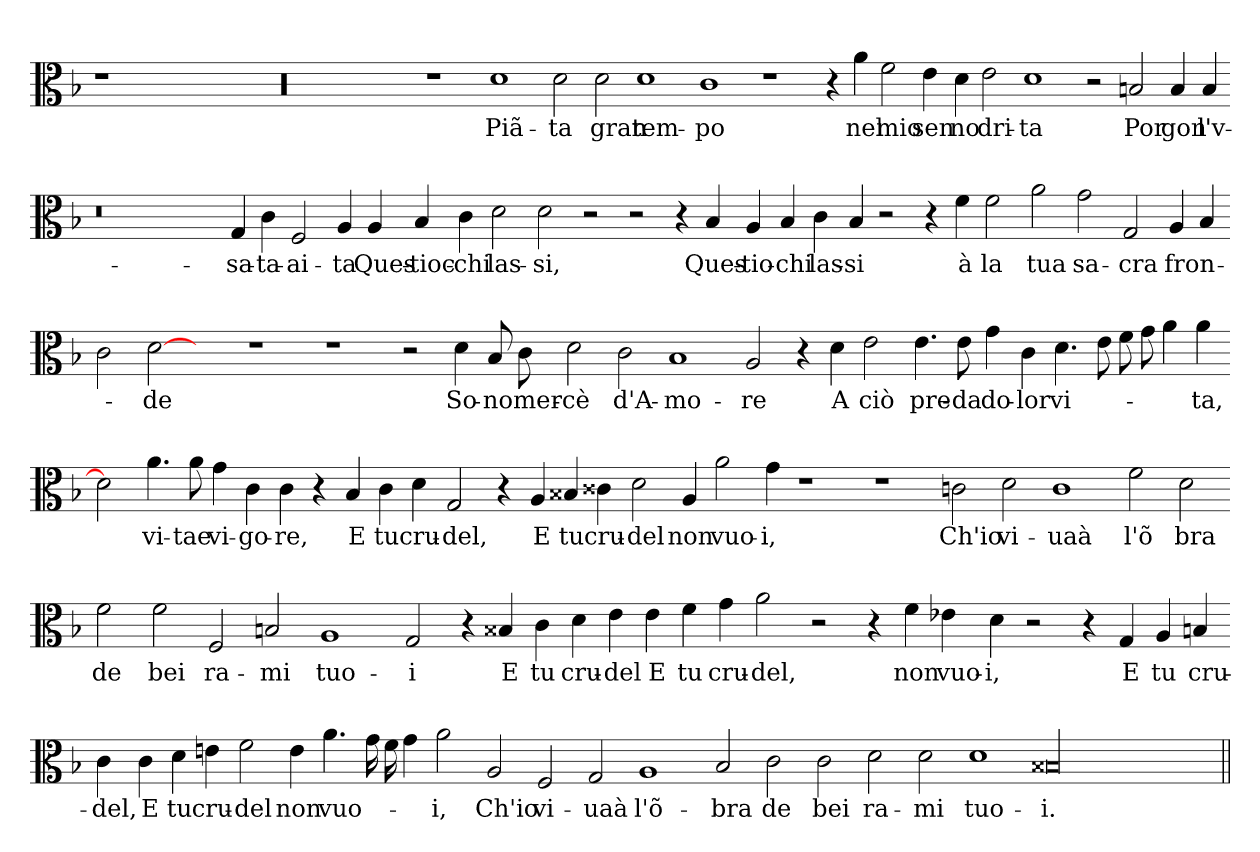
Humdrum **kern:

**kern	**text
*part1	*part1
*staff1	*staff1
*clefC3	*
*k[b-]	*
=	=
1r	.
0.ryy	.
00r	.
1r	.
1d	Piã-
2d	ta
2d	gran
1d	tem-
1c	po
1r	.
4r	.
4a	nel
2f	mio
4e	sen-
4d	no
2e	dri-
1d	ta
2r	.
2B	Por-
4B	gon
4B	l'v-
=-	=-
0.r	.
4G	sa-
4c	ta-
2F	ai-
4A	ta
4A	Ques-
4B	tioc-
4c	chi
2d	las-
2d	si,
2r	.
2r	.
4r	.
4B	Ques-
4A	tio-
4B	chi
4c	las-
4B	si
2r	.
4r	.
4f	à
2f	la
2a	tua
2g	sa-
2G	cra
4A	fron-
4B	.
=-	=-
2c	.
[2d	de
2ryy	.
1r	.
1r	.
2r	.
4d	So-
8B	no
8c	mer-
2d	cѐ
2c	d'A-
1B	mo-
2A	re
4r	.
4d	A
2e	ciò
4.e	pre-
8e	da
4g	do-
4c	lor
4.d	vi-
8e	.
8f	.
8g	.
4a	.
4a	ta,
=-	=-
2d]	.
4.a	vi-
8a	tae
4g	vi-
4c	go-
4c	re,
4r	.
4B	E
4c	tu
4d	cru-
2G	del,
4r	.
4A	E
4B##X	tu
4c##X	cru-
2d	del
4A	non
2a	vuo-
4g	i,
1r	.
1r	.
2c	Ch'io
2d	vi-
1c	uaà
2f	l'õ
2d	bra
=-	=-
2f	de
2f	bei
2F	ra-
2B	mi
1A	tuo-
2G	i
4r	.
4B##X	E
4c	tu
4d	cru-
4e	del
4e	E
4f	tu
4g	cru-
2a	del,
2r	.
4r	.
4f	non
4e-X	vuo-
4d	i,
2r	.
4r	.
4G	E
4A	tu
4B	cru-
=-	=-
4c	del,
4c	E
4d	tu
4e	cru-
2f	del
4e	non
4.a	vuo-
16g	.
16f	.
4g	.
2a	i,
2A	Ch'io
2F	vi-
2G	uaà
1A	l'õ-
2B	bra
2c	de
2c	bei
2d	ra-
2d	mi
1d	tuo-
00B##X	i.
=||	=||
*-	*-
